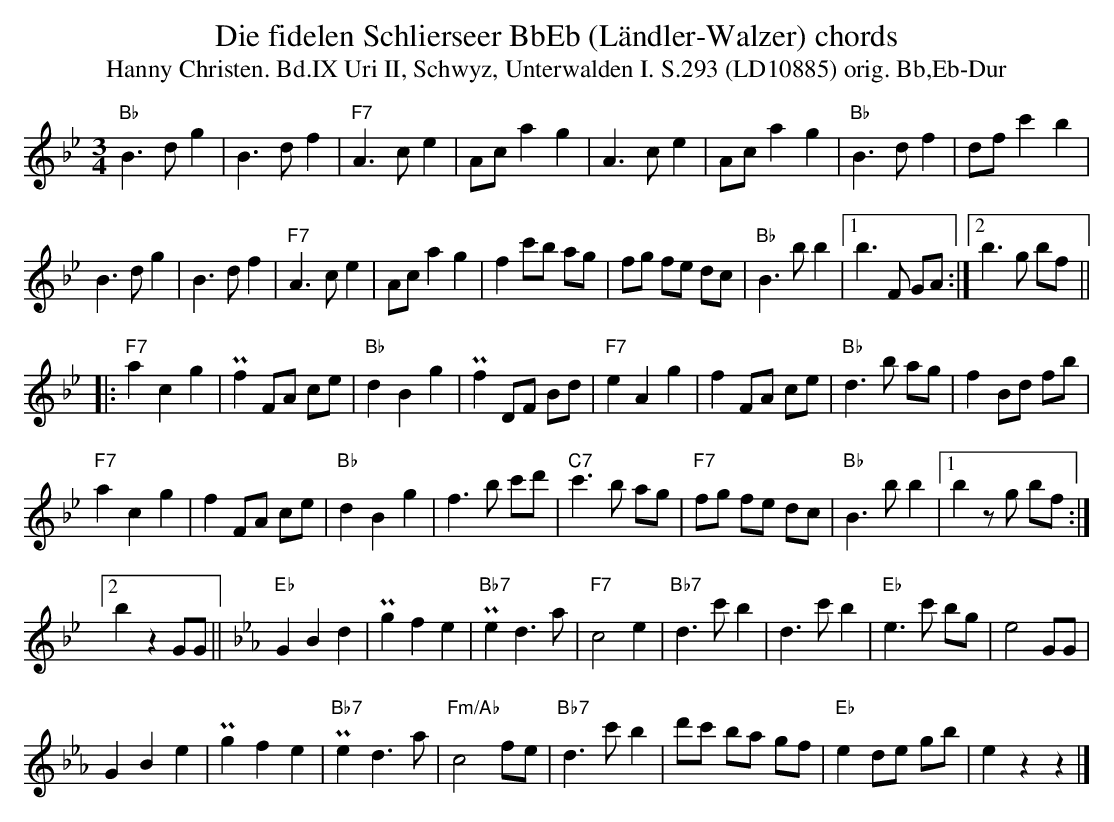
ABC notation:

X:1
T: Die fidelen Schlierseer BbEb (Ländler-Walzer) chords
T:Hanny Christen. Bd.IX Uri II, Schwyz, Unterwalden I. S.293 (LD10885) orig. Bb,Eb-Dur
M:3/4
L:1/4
K:Bb %%MIDI gchordon
"Bb"B>d g | B>d f | "F7"A>c e | A/c/ a g | A>c e | A/c/ a g | "Bb"B>d f | d/f/ c' b |
B>d g | B>d f | "F7"A>c e | A/c/ a g | f c'/b/ a/g/ | f/g/ f/e/ d/c/ | "Bb"B>b b |1 b>F G/A/ :|2 b>g b/f/ ||
|: "F7"acg | Pf F/A/ c/e/ | "Bb"dBg | Pf D/F/ B/d/ | "F7"eAg | f F/A/ c/e/ | "Bb"d>b a/g/ | f B/d/ f/b/ |
"F7"acg | f F/A/ c/e/ | "Bb"dBg | f>b c'/d'/ | "C7"c'>b a/g/ | "F7"f/g/ f/e/ d/c/ | "Bb"B>b b |1 b z/g/ b/f/ :|2
b z G/G/ || [K:Eb] "Eb"GBd | Pgfe | P"Bb7"e d>a | "F7"c2 e | "Bb7"d>c' b | d>c' b | "Eb"e>c' b/g/ | e2 G/G/ |
GBe | Pgfe | "Bb7"Pe d>a | "Fm/Ab"c2 f/e/ | "Bb7"d>c' b | d'/c'/ b/a/ g/f/ | "Eb"e d/e/ g/b/ | e zz |]
